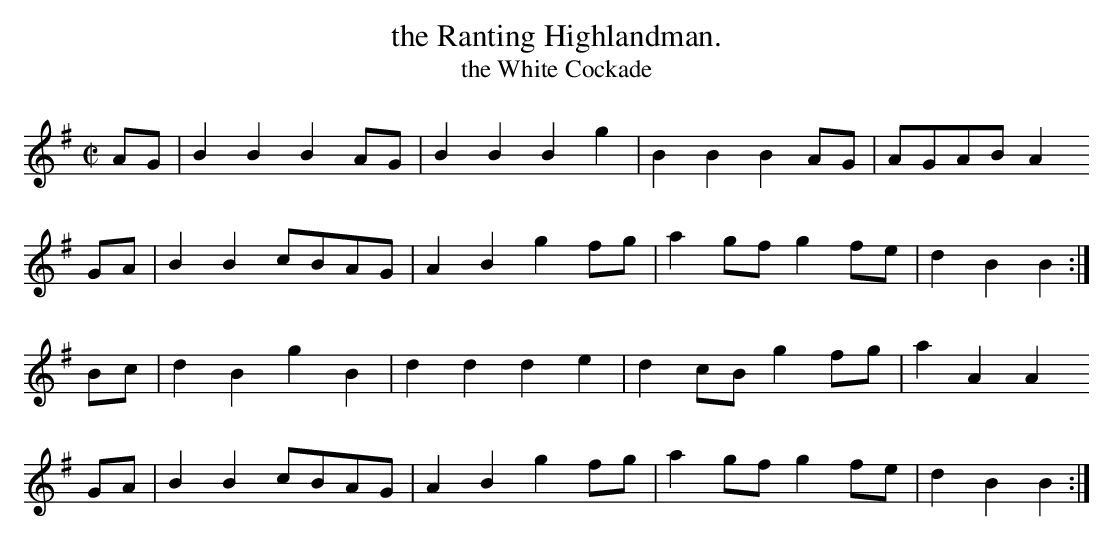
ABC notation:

X:1
T: the Ranting Highlandman.
T: the White Cockade
M: C|
L: 1/8
K: G
AG | B2B2 B2AG | B2B2 B2g2 | B2B2 B2AG | AGAB A2
GA | B2B2 cBAG | A2B2 g2fg | a2gf g2fe | d2B2 B2 :|
Bc | d2B2 g2B2 | d2d2 d2e2 | d2cB g2fg | a2A2 A2
GA | B2B2 cBAG | A2B2 g2fg | a2gf g2fe | d2B2 B2 :|
